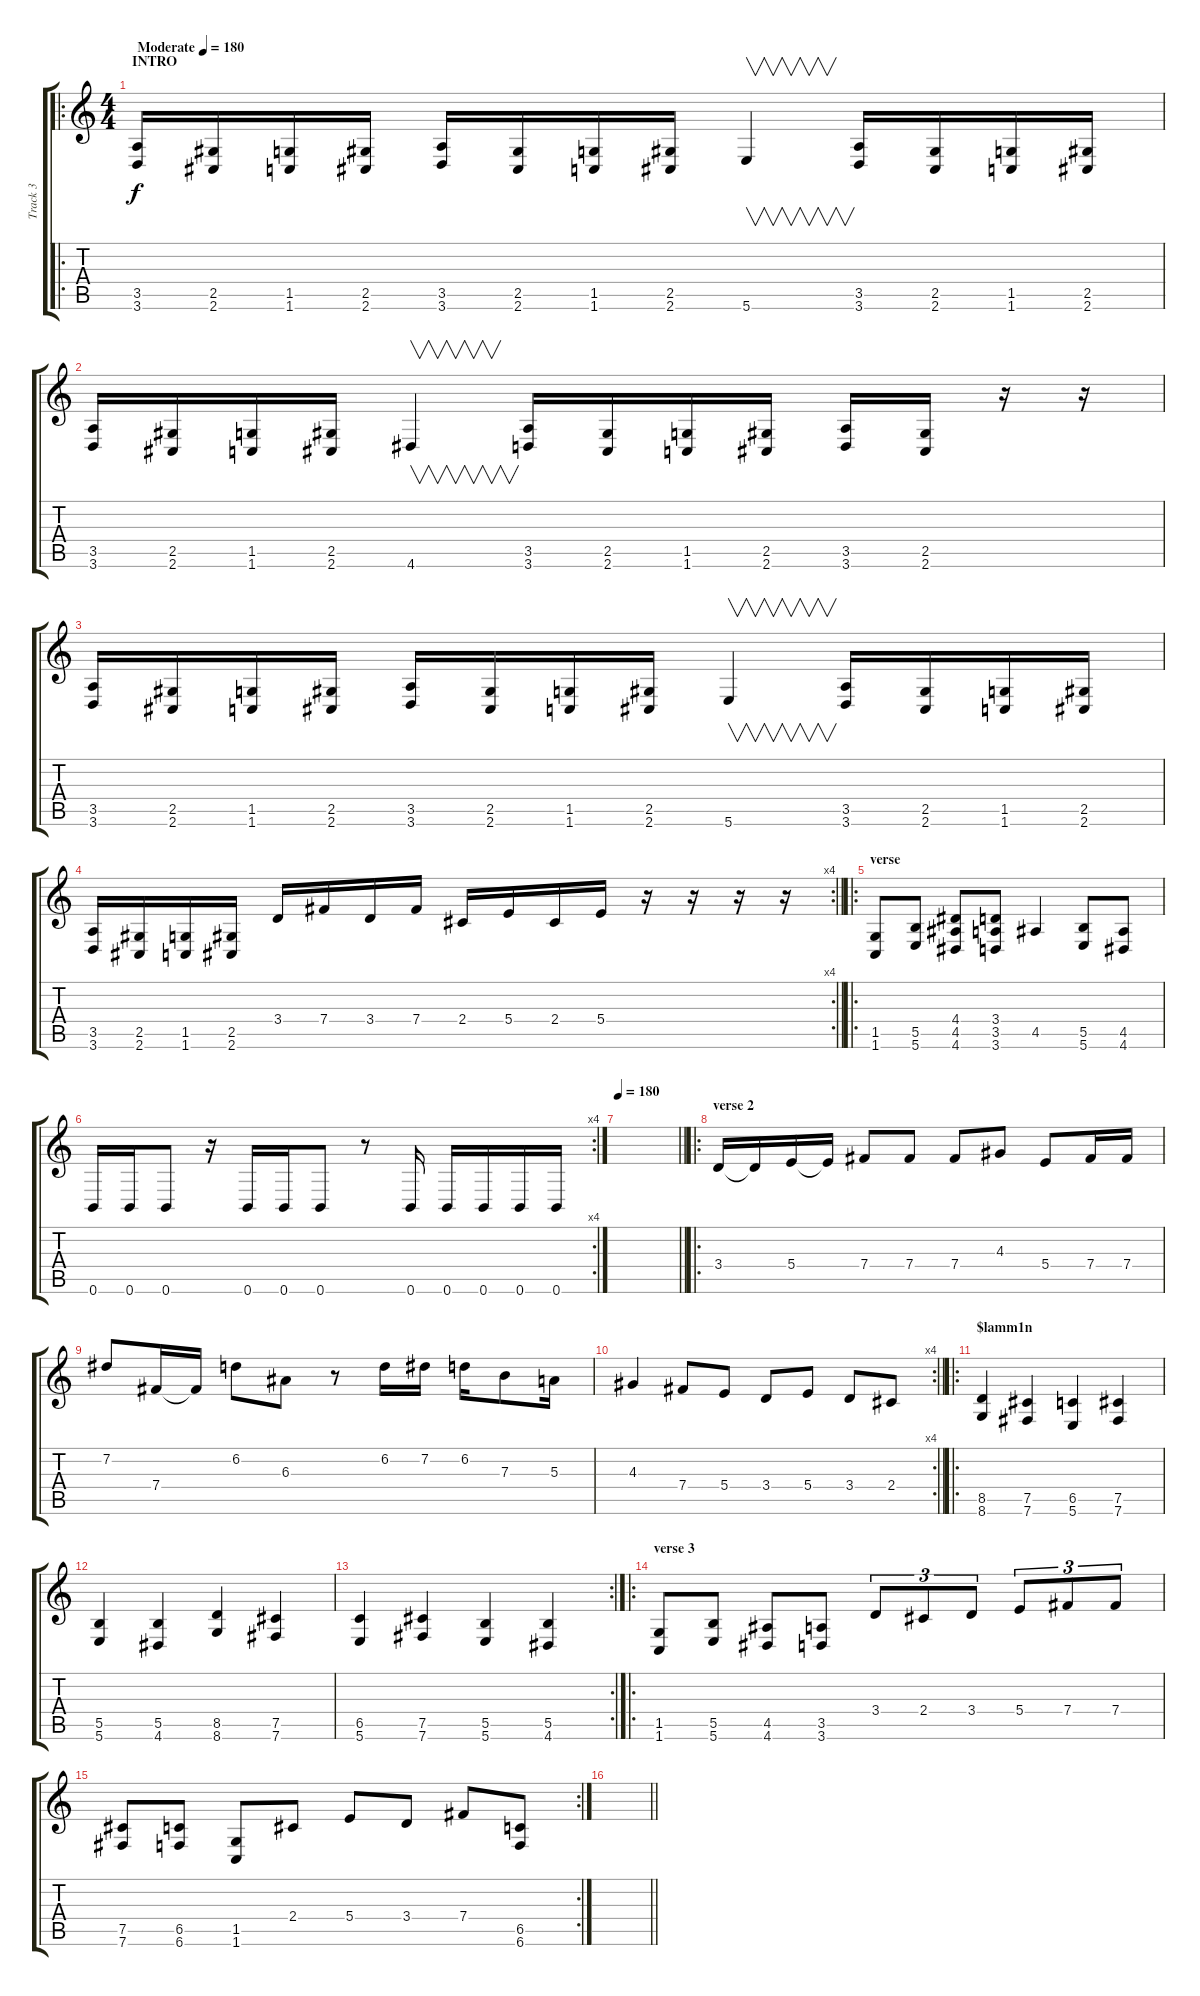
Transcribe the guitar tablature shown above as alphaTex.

\track ("Track 3" "Track 3") {instrument distortionguitar}
\staff {score tabs}
\tuning (Db4 Ab3 E3 B2 Gb2 B1) {hide}
\ro
\ts (4 4)
\section ("" "INTRO")
\tempo (180 "Moderate")
\clef g2
\ks c
(3.5 3.6).16{dy f instrument distortionguitar} (2.5 2.6).16 (1.5 1.6).16 (2.5 2.6).16 (3.5 3.6).16 (2.5 2.6).16 (1.5 1.6).16 (2.5 2.6).16 5.6.4{v} (3.5 3.6).16 (2.5 2.6).16 (1.5 1.6).16 (2.5 2.6).16 |
(3.5 3.6).16 (2.5 2.6).16 (1.5 1.6).16 (2.5 2.6).16 4.6.4{v} (3.5 3.6).16 (2.5 2.6).16 (1.5 1.6).16 (2.5 2.6).16 (3.5 3.6).16 (2.5 2.6).16 r.16 r.16 |
(3.5 3.6).16 (2.5 2.6).16 (1.5 1.6).16 (2.5 2.6).16 (3.5 3.6).16 (2.5 2.6).16 (1.5 1.6).16 (2.5 2.6).16 5.6.4{v} (3.5 3.6).16 (2.5 2.6).16 (1.5 1.6).16 (2.5 2.6).16 |
\rc 4
\barLineRight lightlight
(3.5 3.6).16 (2.5 2.6).16 (1.5 1.6).16 (2.5 2.6).16 3.4.16 7.4.16 3.4.16 7.4.16 2.4.16 5.4.16 2.4.16 5.4.16 r.16 r.16 r.16 r.16 |
\ro
\section ("" "verse")
(1.5 1.6).8 (5.5 5.6).8 (4.4 4.5 4.6).8 (3.4 3.5 3.6).8 4.5.4 (5.5 5.6).8 (4.5 4.6).8 |
\rc 4
0.6.16 0.6.16 0.6.8 r.16 0.6.16 0.6.16 0.6.8 r.8 0.6.16 0.6.16 0.6.16 0.6.16 0.6.16 |
\tempo 180
\barLineRight lightlight
|
\ro
\section ("" "verse 2")
3.4.16 3.4{t}.16 5.4.16 5.4{t}.16 7.4.8 7.4.8 7.4.8 4.3.8 5.4.8 7.4.16 7.4.16 |
7.2.8 7.4.16 7.4{t}.16 6.2.8 6.3.8 r.8 6.2.16 7.2.16 6.2.16 7.3.8 5.3.16 |
\rc 4
\barLineRight lightlight
4.3.4 7.4.8 5.4.8 3.4.8 5.4.8 3.4.8 2.4.8 |
\ro
\section ("" "$lamm1n ")
(8.5 8.6).4 (7.5 7.6).4 (6.5 5.6).4 (7.5 7.6).4 |
(5.5 5.6).4 (5.5 4.6).4 (8.5 8.6).4 (7.5 7.6).4 |
\rc 2
(6.5 5.6).4 (7.5 7.6).4 (5.5 5.6).4 (5.5 4.6).4 |
\ro
\section ("" "verse 3")
(1.5 1.6).8 (5.5 5.6).8 (4.5 4.6).8 (3.5 3.6).8 3.4.8{tu (3 2)} 2.4.8{tu (3 2)} 3.4.8{tu (3 2)} 5.4.8{tu (3 2)} 7.4.8{tu (3 2)} 7.4.8{tu (3 2)} |
\rc 2
(7.5 7.6).8 (6.5 6.6).8 (1.5 1.6).8 2.4.8 5.4.8 3.4.8 7.4.8 (6.5 6.6).8 |
\barLineRight lightlight
